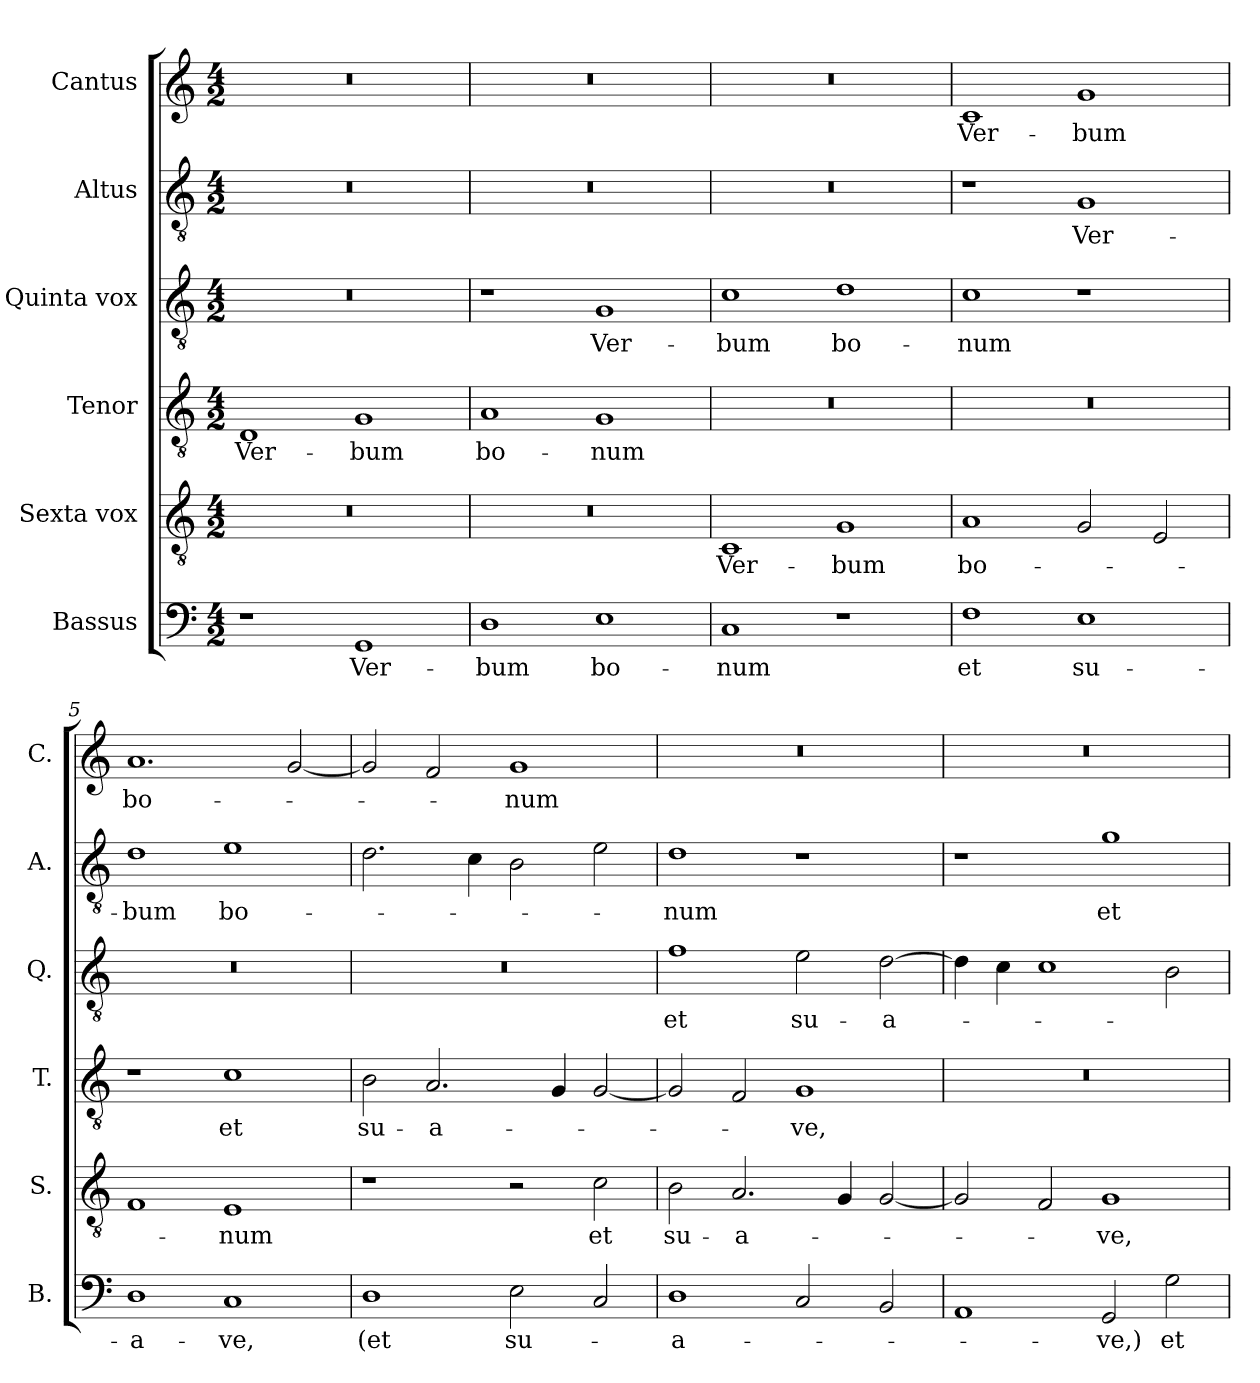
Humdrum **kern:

**kern	**text	**kern	**text	**kern	**text	**kern	**text	**kern	**text	**kern	**text
*part6	*part6	*part5	*part5	*part4	*part4	*part3	*part3	*part2	*part2	*part1	*part1
*staff6	*staff6	*staff5	*staff5	*staff4	*staff4	*staff3	*staff3	*staff2	*staff2	*staff1	*staff1
*I"Bassus	*	*I"Sexta vox	*	*I"Tenor	*	*I"Quinta vox	*	*I"Altus	*	*I"Cantus	*
*I'B.	*	*I'S.	*	*I'T.	*	*I'Q.	*	*I'A.	*	*I'C.	*
*clefF4	*	*clefGv2	*	*clefGv2	*	*clefGv2	*	*clefGv2	*	*clefG2	*
*k[]	*	*k[]	*	*k[]	*	*k[]	*	*k[]	*	*k[]	*
*M4/2	*	*M4/2	*	*M4/2	*	*M4/2	*	*M4/2	*	*M4/2	*
=1	=1	=1	=1	=1	=1	=1	=1	=1	=1	=1	=1
!	!	!	!	!	!LO:LY:b	!	!	!	!	!	!
1r	.	0r	.	1D	Ver-	0r	.	0r	.	0r	.
!	!LO:LY:b	!	!	!	!LO:LY:b	!	!	!	!	!	!
1GG	Ver-	.	.	1G	-bum	.	.	.	.	.	.
=2	=2	=2	=2	=2	=2	=2	=2	=2	=2	=2	=2
!	!LO:LY:b	!	!	!	!LO:LY:b	!	!	!	!	!	!
1D	-bum	0r	.	1A	bo-	1r	.	0r	.	0r	.
!	!LO:LY:b	!	!	!	!LO:LY:b	!	!LO:LY:b	!	!	!	!
1E	bo-	.	.	1G	-num	1G	Ver-	.	.	.	.
=3	=3	=3	=3	=3	=3	=3	=3	=3	=3	=3	=3
!	!LO:LY:b	!	!LO:LY:b	!	!	!	!LO:LY:b	!	!	!	!
1C	-num	1C	Ver-	0r	.	1c	-bum	0r	.	0r	.
!	!	!	!LO:LY:b	!	!	!	!LO:LY:b	!	!	!	!
1r	.	1G	-bum	.	.	1d	bo-	.	.	.	.
=4	=4	=4	=4	=4	=4	=4	=4	=4	=4	=4	=4
!	!LO:LY:b	!	!LO:LY:b	!	!	!	!LO:LY:b	!	!	!	!LO:LY:b
1F	et	1A	bo-	0r	.	1c	-num	1r	.	1c	Ver-
!	!LO:LY:b	!	!	!	!	!	!	!	!LO:LY:b	!	!LO:LY:b
1E	su-	2G/	.	.	.	1r	.	1G	Ver-	1g	-bum
.	.	2E/	.	.	.	.	.	.	.	.	.
=5	=5	=5	=5	=5	=5	=5	=5	=5	=5	=5	=5
!	!LO:LY:b	!	!	!	!	!	!	!	!LO:LY:b	!	!LO:LY:b
1D	-a-	1F	.	1r	.	0r	.	1d	-bum	1.a	bo-
!	!LO:LY:b	!	!LO:LY:b	!	!LO:LY:b	!	!	!	!LO:LY:b	!	!
1C	-ve,	1E	-num	1c	et	.	.	1e	bo-	.	.
.	.	.	.	.	.	.	.	.	.	[2g/	.
=6	=6	=6	=6	=6	=6	=6	=6	=6	=6	=6	=6
!	!LO:LY:b	!	!	!	!LO:LY:b	!	!	!	!	!	!
1D	(et	1r	.	2B\	su-	0r	.	2.d\	.	2g/]	.
!	!	!	!	!	!LO:LY:b	!	!	!	!	!	!
.	.	.	.	2.A/	-a-	.	.	.	.	2f/	.
.	.	.	.	.	.	.	.	4c\	.	.	.
!	!LO:LY:b	!	!	!	!	!	!	!	!	!	!LO:LY:b
2E\	su-	2r	.	.	.	.	.	2B\	.	1g	-num
.	.	.	.	4G/	.	.	.	.	.	.	.
!	!	!	!LO:LY:b	!	!	!	!	!	!	!	!
2C/	.	2c\	et	[2G/	.	.	.	2e\	.	.	.
=7	=7	=7	=7	=7	=7	=7	=7	=7	=7	=7	=7
!	!LO:LY:b	!	!LO:LY:b	!	!	!	!LO:LY:b	!	!LO:LY:b	!	!
1D	-a-	2B\	su-	2G/]	.	1f	et	1d	-num	0r	.
!	!	!	!LO:LY:b	!	!	!	!	!	!	!	!
.	.	2.A/	-a-	2F/	.	.	.	.	.	.	.
!	!	!	!	!	!LO:LY:b	!	!LO:LY:b	!	!	!	!
2C/	.	.	.	1G	-ve,	2e\	su-	1r	.	.	.
.	.	4G/	.	.	.	.	.	.	.	.	.
!	!	!	!	!	!	!	!LO:LY:b	!	!	!	!
2BB/	.	[2G/	.	.	.	[2d\	-a-	.	.	.	.
!!LO:LB:g=z
=8	=8	=8	=8	=8	=8	=8	=8	=8	=8	=8	=8
1AA	.	2G/]	.	0r	.	4d\]	.	1r	.	0r	.
.	.	.	.	.	.	4c\	.	.	.	.	.
.	.	2F/	.	.	.	1c	.	.	.	.	.
!	!LO:LY:b	!	!LO:LY:b	!	!	!	!	!	!LO:LY:b	!	!
2GG/	-ve,)	1G	-ve,	.	.	.	.	1g	et	.	.
!	!LO:LY:b	!	!	!	!	!	!	!	!	!	!
2G\	et	.	.	.	.	2B\	.	.	.	.	.
=	=	=	=	=	=	=	=	=	=	=	=
*-	*-	*-	*-	*-	*-	*-	*-	*-	*-	*-	*-
